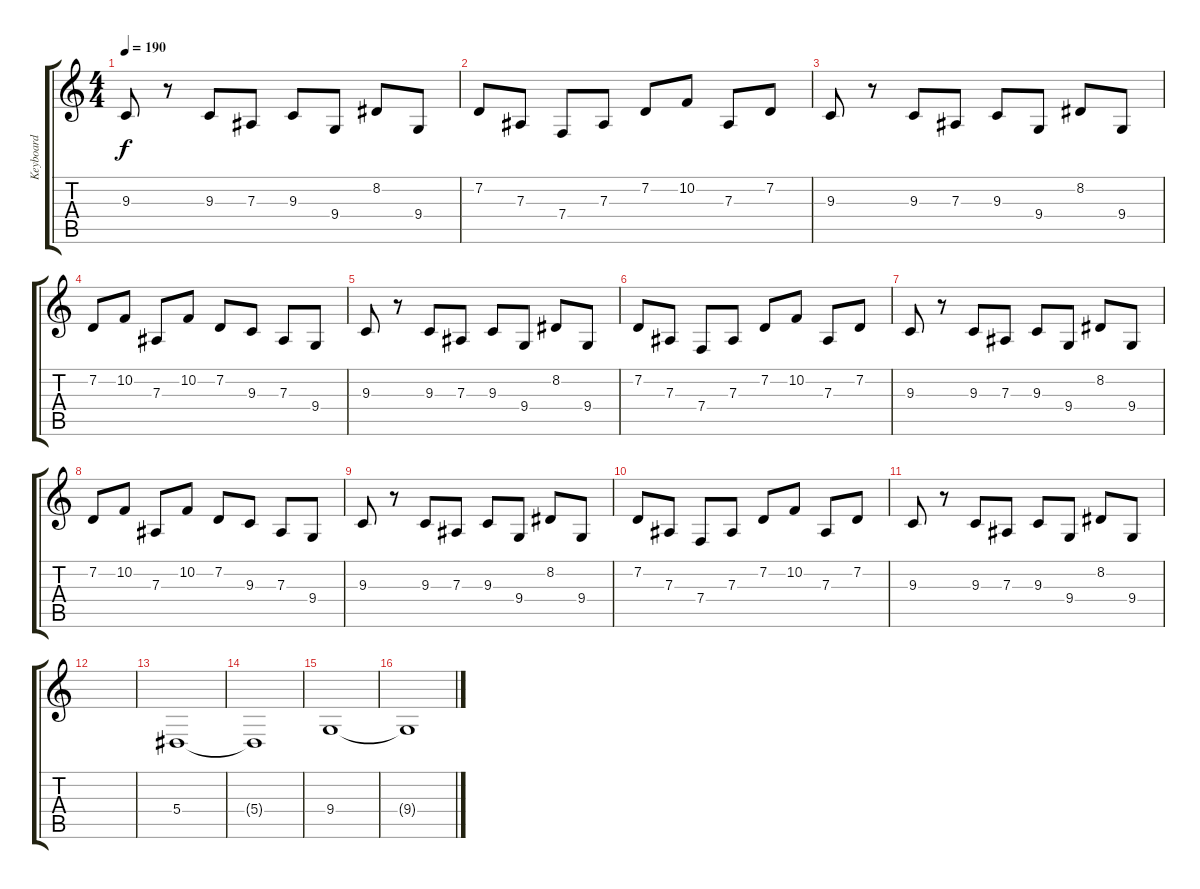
\track ("Keyboard" "Keyboard") {instrument stringensemble1}
\staff {score tabs}
\tuning (C4 G3 Eb3 Bb2 F2 C2) {hide}
\ts (4 4)
\tempo 190
\clef g2
\ks c
9.3.8{dy f} r.8 9.3.8 7.3.8 9.3.8 9.4.8 8.2.8 9.4.8 |
7.2.8 7.3.8 7.4.8 7.3.8 7.2.8 10.2.8 7.3.8 7.2.8 |
9.3.8 r.8 9.3.8 7.3.8 9.3.8 9.4.8 8.2.8 9.4.8 |
7.2.8 10.2.8 7.3.8 10.2.8 7.2.8 9.3.8 7.3.8 9.4.8 |
9.3.8 r.8 9.3.8 7.3.8 9.3.8 9.4.8 8.2.8 9.4.8 |
7.2.8 7.3.8 7.4.8 7.3.8 7.2.8 10.2.8 7.3.8 7.2.8 |
9.3.8 r.8 9.3.8 7.3.8 9.3.8 9.4.8 8.2.8 9.4.8 |
7.2.8 10.2.8 7.3.8 10.2.8 7.2.8 9.3.8 7.3.8 9.4.8 |
9.3.8 r.8 9.3.8 7.3.8 9.3.8 9.4.8 8.2.8 9.4.8 |
7.2.8 7.3.8 7.4.8 7.3.8 7.2.8 10.2.8 7.3.8 7.2.8 |
9.3.8 r.8 9.3.8 7.3.8 9.3.8 9.4.8 8.2.8 9.4.8 |
|
5.4.1 |
5.4{t}.1 |
9.4.1 |
9.4{t}.1
